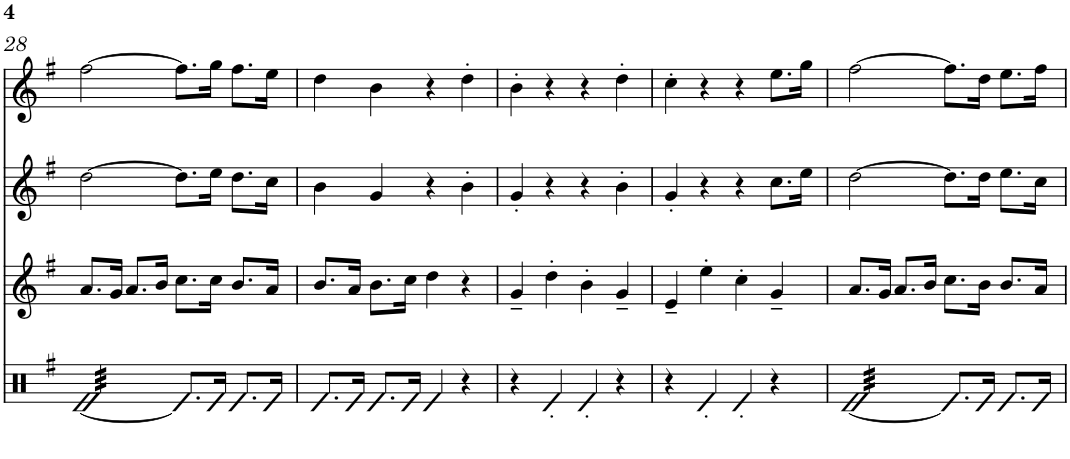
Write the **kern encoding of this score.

**kern	**kern	**kern	**kern
*part4	*part3	*part2	*part1
*staff4	*staff3	*staff2	*staff1
*I"Timbal	*I"Gralla 3	*I"Gralla 2	*I"Gralla 1
!!LO:PB:g=z
*clefX	*clefG2	*clefG2	*clefG2
*	*Trd8c14	*	*Trd1c2
*k[f#]	*k[f#]	*k[f#]	*k[f#]
*M4/4	*M4/4	*M4/4	*M4/4
=28	=28	=28	=28
*tremolo	*	*	*
[32e/LLL	8.a/L	[2dd\	[2ff#\
32e/	.	.	.
32e/	.	.	.
32e/	.	.	.
32e/	.	.	.
32e/	.	.	.
32e/	16g/Jk	.	.
32e/	.	.	.
32e/	8.a/L	.	.
32e/	.	.	.
32e/	.	.	.
32e/	.	.	.
32e/	.	.	.
32e/	.	.	.
32e/	16b/Jk	.	.
32e/JJJ	.	.	.
*Xtremolo	*	*	*
8.e/L]	8.cc\L	8.dd\L]	8.ff#\L]
16e/Jk	16cc\Jk	16ee\Jk	16gg\Jk
8.e/L	8.b/L	8.dd\L	8.ff#\L
16e/Jk	16a/Jk	16cc\Jk	16ee\Jk
=29	=29	=29	=29
8.e/L	8.b/L	4b\	4dd\
16e/Jk	16a/Jk	.	.
8.e/L	8.b\L	4g/	4b\
16e/Jk	16cc\Jk	.	.
4e/	4dd\	4r	4r
4r	4r	4b'\	4dd'\
=30	=30	=30	=30
4r	4g~/	4g'/	4b'\
4e'/	4dd'\	4r	4r
4e'/	4b'\	4r	4r
4r	4g~/	4b'\	4dd'\
=31	=31	=31	=31
4r	4e~/	4g'/	4cc'\
4e'/	4ee'\	4r	4r
4e'/	4cc'\	4r	4r
4r	4g~/	8.cc\L	8.ee\L
.	.	16ee\Jk	16gg\Jk
=32	=32	=32	=32
*tremolo	*	*	*
[32e/LLL	8.a/L	[2dd\	[2ff#\
32e/	.	.	.
32e/	.	.	.
32e/	.	.	.
32e/	.	.	.
32e/	.	.	.
32e/	16g/Jk	.	.
32e/	.	.	.
32e/	8.a/L	.	.
32e/	.	.	.
32e/	.	.	.
32e/	.	.	.
32e/	.	.	.
32e/	.	.	.
32e/	16b/Jk	.	.
32e/JJJ	.	.	.
*Xtremolo	*	*	*
8.e/L]	8.cc\L	8.dd\L]	8.ff#\L]
16e/Jk	16b\Jk	16dd\Jk	16dd\Jk
8.e/L	8.b/L	8.ee\L	8.ee\L
16e/Jk	16a/Jk	16cc\Jk	16ff#\Jk
=	=	=	=
*-	*-	*-	*-
